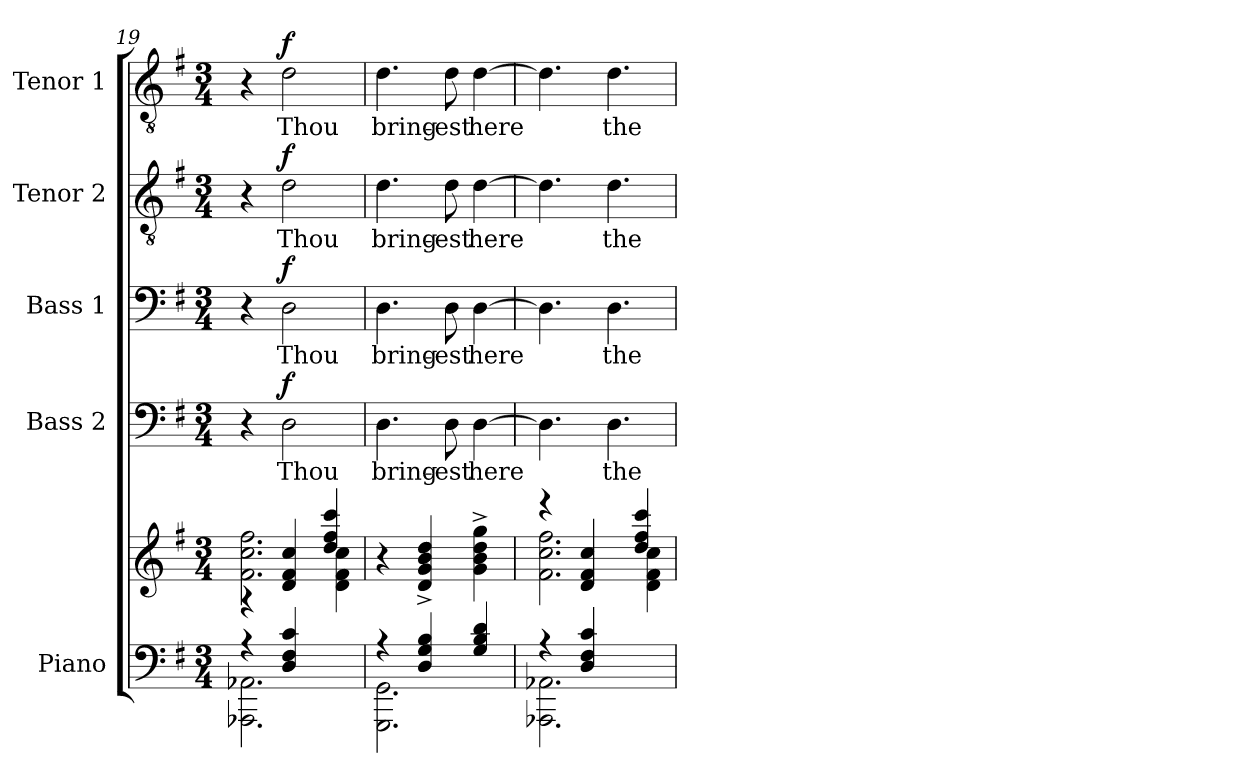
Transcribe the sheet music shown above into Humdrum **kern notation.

**kern	**kern	**kern	**text	**dynam	**kern	**text	**dynam	**kern	**text	**dynam	**kern	**text	**dynam
*part5	*part5	*part4	*part4	*part4	*part3	*part3	*part3	*part2	*part2	*part2	*part1	*part1	*part1
*staff6	*staff5	*staff4	*staff4	*staff4	*staff3	*staff3	*staff3	*staff2	*staff2	*staff2	*staff1	*staff1	*staff1
*I"Piano	*	*I"Bass 2	*	*	*I"Bass 1	*	*	*I"Tenor 2	*	*	*I"Tenor 1	*	*
*I'Pno.	*	*I'B2.	*	*	*I'B1.	*	*	*I'T2.	*	*	*I'T1.	*	*
*clefF4	*clefG2	*clefF4	*	*	*clefF4	*	*	*clefGv2	*	*	*clefGv2	*	*
*	*	*	*	*	*	*	*	*ITrd7c12	*	*	*ITrd7c12	*	*
*k[f#]	*k[f#]	*k[f#]	*	*	*k[f#]	*	*	*k[f#]	*	*	*k[f#]	*	*
*G:	*G:	*G:	*	*	*G:	*	*	*G:	*	*	*G:	*	*
*M3/4	*M3/4	*M3/4	*	*	*M3/4	*	*	*M3/4	*	*	*M3/4	*	*
=19	=19	=19	=19	=19	=19	=19	=19	=19	=19	=19	=19	=19	=19
*^	*^	*	*	*	*	*	*	*	*	*	*	*	*
*	*	*	*^	*	*	*	*	*	*	*	*	*	*	*	*
4r	2.AAA-X\ 2.AA-X\	4ryy	2.f#\ 2.cc\ 2.ff#\	4r	4r	.	.	4r	.	.	4r	.	.	4r	.	.
!	!	!	!	!	!	!LO:LY:b	!LO:DY:b	!	!LO:LY:b	!LO:DY:b	!	!LO:LY:b	!LO:DY:b	!	!LO:LY:b	!LO:DY:b
4D/ 4F#/ 4c/	.	4d/ 4f#/ 4cc/	.	4ryy	2D\	Thou	f	2D\	Thou	f	2D\	Thou	f	2D\	Thou	f
4ryy	.	4dd/ 4ff#/ 4ccc/	.	4d\ 4f#\ 4cc\	.	.	.	.	.	.	.	.	.	.	.	.
!!LO:LB:g=z
=20	=20	=20	=20	=20	=20	=20	=20	=20	=20	=20	=20	=20	=20	=20	=20	=20
!	!	!	!	!	!	!LO:LY:b	!	!	!LO:LY:b	!	!	!LO:LY:b	!	!	!LO:LY:b	!
*	*	*v	*v	*v	*	*	*	*	*	*	*	*	*	*	*	*
4r	2.GGG\ 2.GG\	4r	4.D\	bring-	.	4.D\	bring-	.	4.D\	bring-	.	4.D\	bring-	.
4D/ 4G/ 4B/	.	4d/^ 4g/^ 4b/^ 4dd/^	.	.	.	.	.	.	.	.	.	.	.	.
!	!	!	!	!LO:LY:b	!	!	!LO:LY:b	!	!	!LO:LY:b	!	!	!LO:LY:b	!
.	.	.	8D\	-est	.	8D\	-est	.	8D\	-est	.	8D\	-est	.
!	!	!	!	!LO:LY:b	!	!	!LO:LY:b	!	!	!LO:LY:b	!	!	!LO:LY:b	!
4G/ 4B/ 4d/	.	4g\^ 4b\^ 4dd\^ 4gg\^	[4D\	here	.	[4D\	here	.	[4D\	here	.	[4D\	here	.
=21	=21	=21	=21	=21	=21	=21	=21	=21	=21	=21	=21	=21	=21	=21
*	*	*^	*	*	*	*	*	*	*	*	*	*	*	*
*	*	*	*^	*	*	*	*	*	*	*	*	*	*	*	*
4r	2.AAA-X\ 2.AA-X\	4r	2.f#\ 2.cc\ 2.ff#\	2ryy	4.D\]	.	.	4.D\]	.	.	4.D\]	.	.	4.D\]	.	.
4D/ 4F#/ 4c/	.	4d/ 4f#/ 4cc/	.	.	.	.	.	.	.	.	.	.	.	.	.	.
!	!	!	!	!	!	!LO:LY:b	!	!	!LO:LY:b	!	!	!LO:LY:b	!	!	!LO:LY:b	!
.	.	.	.	.	4.D\	the	.	4.D\	the	.	4.D\	the	.	4.D\	the	.
4ryy	.	4dd/ 4ff#/ 4ccc/	.	4d\ 4f#\ 4cc\	.	.	.	.	.	.	.	.	.	.	.	.
*v	*v	*	*	*	*	*	*	*	*	*	*	*	*	*	*	*
*	*v	*v	*v	*	*	*	*	*	*	*	*	*	*	*	*
=	=	=	=	=	=	=	=	=	=	=	=	=	=
*-	*-	*-	*-	*-	*-	*-	*-	*-	*-	*-	*-	*-	*-
